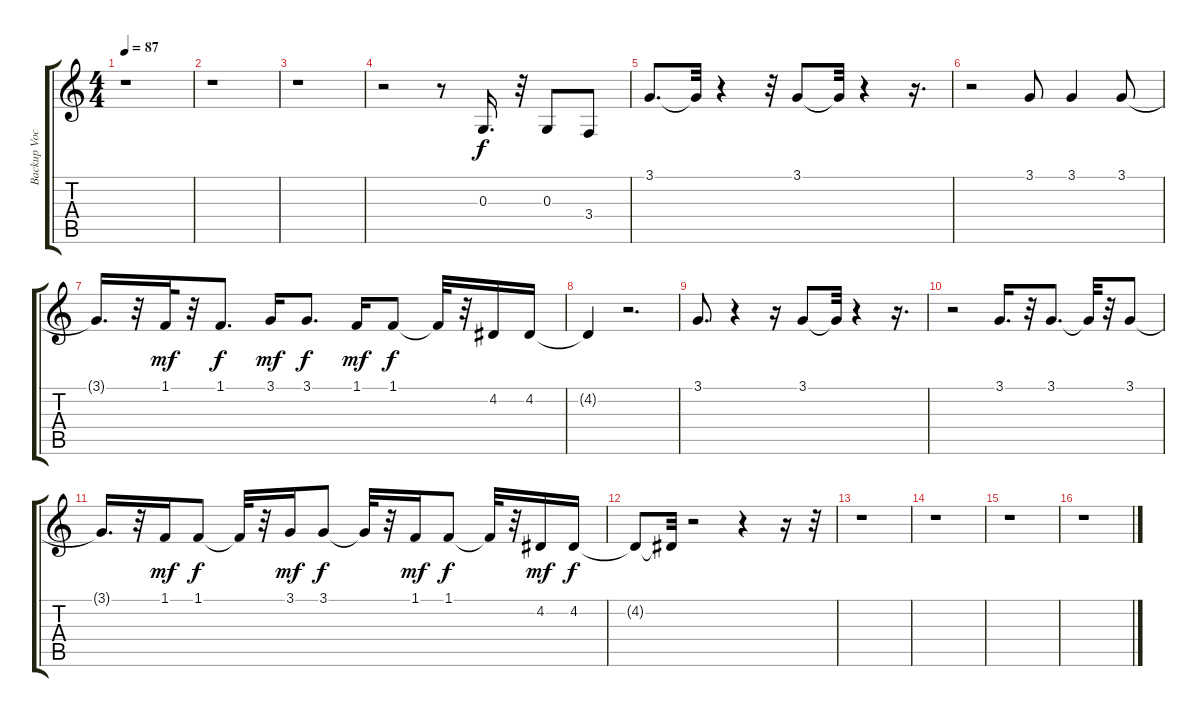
\track ("Backup Voc" "Backup Voc") {instrument voiceoohs}
\staff {score tabs}
\tuning (E4 B3 G3 D3 A2 E2) {hide}
\ts (4 4)
\tempo 87
\clef g2
\ks c
r.1{dy f} |
r.1 |
r.1 |
r.2 r.8 0.3.16{d} r.32 0.3.8 3.4.8 |
3.1.8{d} 3.1{t}.32 r.4 r.32 3.1.8 3.1{t}.32 r.4 r.16{d} |
r.2 3.1.8 3.1.4 3.1.8 |
3.1{t}.16{d} r.32 1.1.32{dy mf} r.32 1.1.8{d dy f} 3.1.16{dy mf} 3.1.8{d dy f} 1.1.16{dy mf} 1.1.8{dy f} 1.1{t}.32 r.32 4.2.16 4.2.16 |
4.2{t}.4 r.2{d} |
3.1.8{d} r.4 r.16 3.1.8 3.1{t}.32 r.4 r.16{d} |
r.2 3.1.16{d} r.32 3.1.8{d} 3.1{t}.32 r.32 3.1.8 |
3.1{t}.16{d} r.32 1.1.16{dy mf} 1.1.8{dy f} 1.1{t}.32 r.32 3.1.16{dy mf} 3.1.8{dy f} 3.1{t}.32 r.32 1.1.16{dy mf} 1.1.8{dy f} 1.1{t}.32 r.32 4.2.16{dy mf} 4.2.16{dy f} |
4.2{t}.8 4.2{t}.32 r.2 r.4 r.16 r.32 |
r.1 |
r.1 |
r.1 |
r.1
